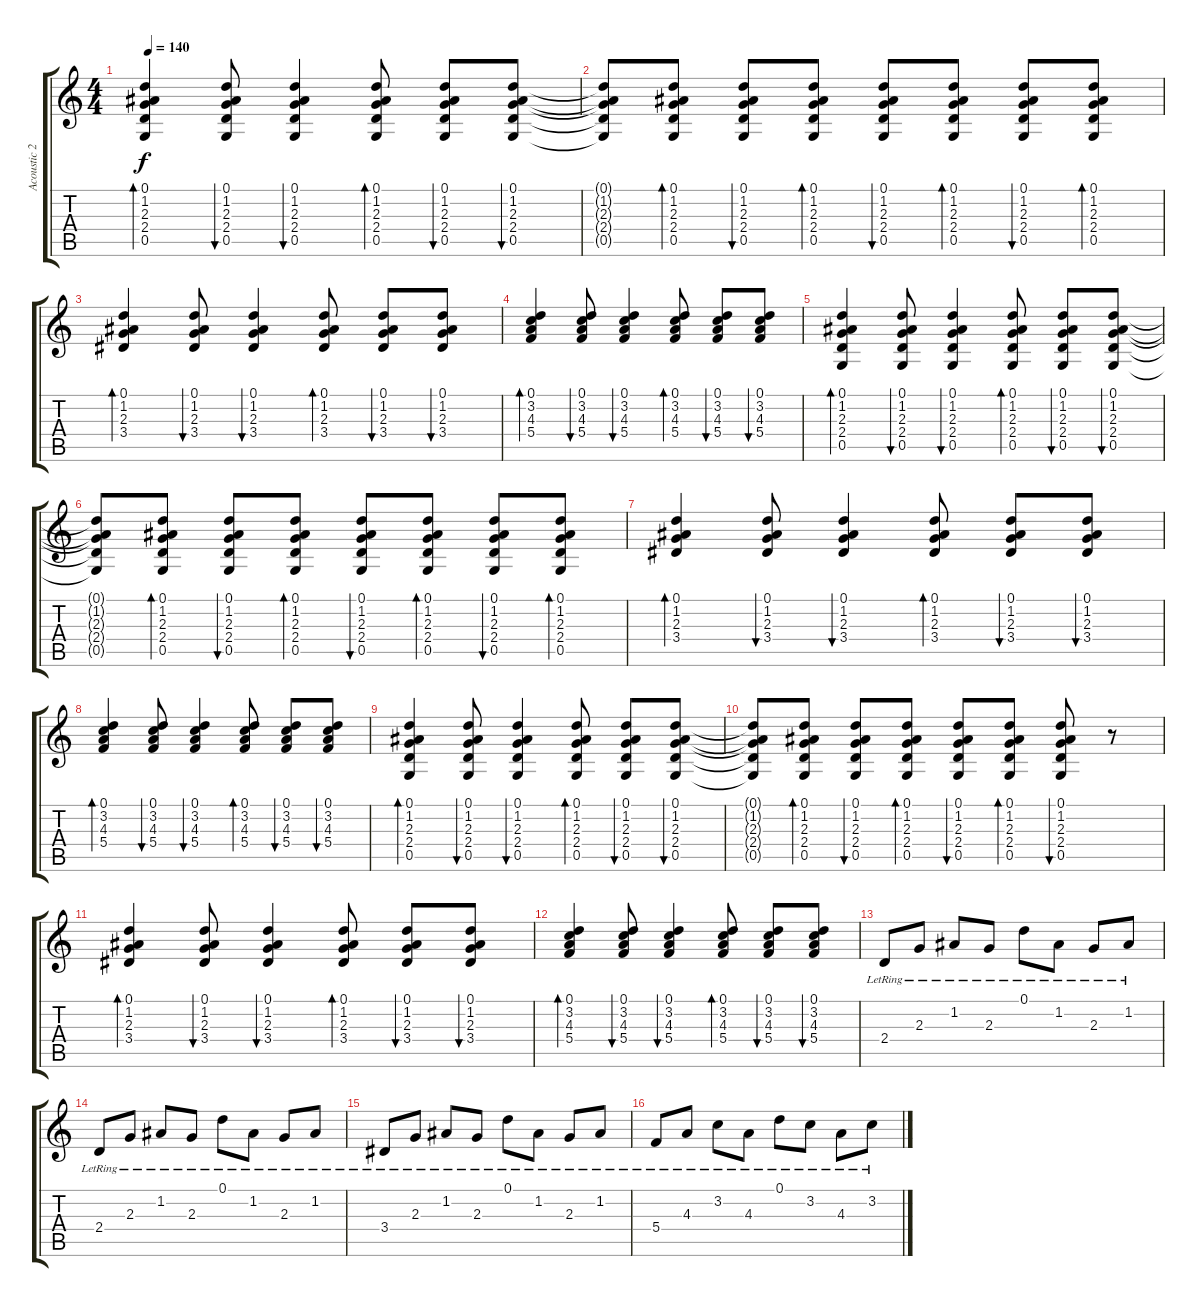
\track ("Acoustic 2" "Acoustic 2") {instrument acousticguitarsteel}
\staff {score tabs}
\tuning (D4 A3 F3 C3 G2 C2) {hide}
\ts (4 4)
\tempo 140
\clef g2
\ks c
(0.1 1.2 2.3 2.4 0.5).4{bd 120 dy f} (0.1 1.2 2.3 2.4 0.5).8{bu 120} (0.1 1.2 2.3 2.4 0.5).4{bu 120} (0.1 1.2 2.3 2.4 0.5).8{bd 120} (0.1 1.2 2.3 2.4 0.5).8{bu 120} (0.1 1.2 2.3 2.4 0.5).8{bu 120} |
(0.1{t} 1.2{t} 2.3{t} 2.4{t} 0.5{t}).8 (0.1 1.2 2.3 2.4 0.5).8{bd 120} (0.1 1.2 2.3 2.4 0.5).8{bu 120} (0.1 1.2 2.3 2.4 0.5).8{bd 120} (0.1 1.2 2.3 2.4 0.5).8{bu 120} (0.1 1.2 2.3 2.4 0.5).8{bd 120} (0.1 1.2 2.3 2.4 0.5).8{bu 120} (0.1 1.2 2.3 2.4 0.5).8{bd 120} |
(0.1 1.2 2.3 3.4).4{bd 120} (0.1 1.2 2.3 3.4).8{bu 120} (0.1 1.2 2.3 3.4).4{bu 120} (0.1 1.2 2.3 3.4).8{bd 120} (0.1 1.2 2.3 3.4).8{bu 120} (0.1 1.2 2.3 3.4).8{bu 120} |
(0.1 3.2 4.3 5.4).4{bd 120} (0.1 3.2 4.3 5.4).8{bu 120} (0.1 3.2 4.3 5.4).4{bu 120} (0.1 3.2 4.3 5.4).8{bd 120} (0.1 3.2 4.3 5.4).8{bu 120} (0.1 3.2 4.3 5.4).8{bu 120} |
(0.1 1.2 2.3 2.4 0.5).4{bd 120} (0.1 1.2 2.3 2.4 0.5).8{bu 120} (0.1 1.2 2.3 2.4 0.5).4{bu 120} (0.1 1.2 2.3 2.4 0.5).8{bd 120} (0.1 1.2 2.3 2.4 0.5).8{bu 120} (0.1 1.2 2.3 2.4 0.5).8{bu 120} |
(0.1{t} 1.2{t} 2.3{t} 2.4{t} 0.5{t}).8 (0.1 1.2 2.3 2.4 0.5).8{bd 120} (0.1 1.2 2.3 2.4 0.5).8{bu 120} (0.1 1.2 2.3 2.4 0.5).8{bd 120} (0.1 1.2 2.3 2.4 0.5).8{bu 120} (0.1 1.2 2.3 2.4 0.5).8{bd 120} (0.1 1.2 2.3 2.4 0.5).8{bu 120} (0.1 1.2 2.3 2.4 0.5).8{bd 120} |
(0.1 1.2 2.3 3.4).4{bd 120} (0.1 1.2 2.3 3.4).8{bu 120} (0.1 1.2 2.3 3.4).4{bu 120} (0.1 1.2 2.3 3.4).8{bd 120} (0.1 1.2 2.3 3.4).8{bu 120} (0.1 1.2 2.3 3.4).8{bu 120} |
(0.1 3.2 4.3 5.4).4{bd 120} (0.1 3.2 4.3 5.4).8{bu 120} (0.1 3.2 4.3 5.4).4{bu 120} (0.1 3.2 4.3 5.4).8{bd 120} (0.1 3.2 4.3 5.4).8{bu 120} (0.1 3.2 4.3 5.4).8{bu 120} |
(0.1 1.2 2.3 2.4 0.5).4{bd 120} (0.1 1.2 2.3 2.4 0.5).8{bu 120} (0.1 1.2 2.3 2.4 0.5).4{bu 120} (0.1 1.2 2.3 2.4 0.5).8{bd 120} (0.1 1.2 2.3 2.4 0.5).8{bu 120} (0.1 1.2 2.3 2.4 0.5).8{bu 120} |
(0.1{t} 1.2{t} 2.3{t} 2.4{t} 0.5{t}).8 (0.1 1.2 2.3 2.4 0.5).8{bd 120} (0.1 1.2 2.3 2.4 0.5).8{bu 120} (0.1 1.2 2.3 2.4 0.5).8{bd 120} (0.1 1.2 2.3 2.4 0.5).8{bu 120} (0.1 1.2 2.3 2.4 0.5).8{bd 120} (0.1 1.2 2.3 2.4 0.5).8{bu 120} r.8 |
(0.1 1.2 2.3 3.4).4{bd 120} (0.1 1.2 2.3 3.4).8{bu 120} (0.1 1.2 2.3 3.4).4{bu 120} (0.1 1.2 2.3 3.4).8{bd 120} (0.1 1.2 2.3 3.4).8{bu 120} (0.1 1.2 2.3 3.4).8{bu 120} |
(0.1 3.2 4.3 5.4).4{bd 120} (0.1 3.2 4.3 5.4).8{bu 120} (0.1 3.2 4.3 5.4).4{bu 120} (0.1 3.2 4.3 5.4).8{bd 120} (0.1 3.2 4.3 5.4).8{bu 120} (0.1 3.2 4.3 5.4).8{bu 120} |
2.4{lr}.8 2.3{lr}.8 1.2{lr}.8 2.3{lr}.8 0.1{lr}.8 1.2{lr}.8 2.3{lr}.8 1.2{lr}.8 |
2.4{lr}.8 2.3{lr}.8 1.2{lr}.8 2.3{lr}.8 0.1{lr}.8 1.2{lr}.8 2.3{lr}.8 1.2{lr}.8 |
3.4{lr}.8 2.3{lr}.8 1.2{lr}.8 2.3{lr}.8 0.1{lr}.8 1.2{lr}.8 2.3{lr}.8 1.2{lr}.8 |
5.4{lr}.8 4.3{lr}.8 3.2{lr}.8 4.3{lr}.8 0.1{lr}.8 3.2{lr}.8 4.3{lr}.8 3.2{lr}.8
